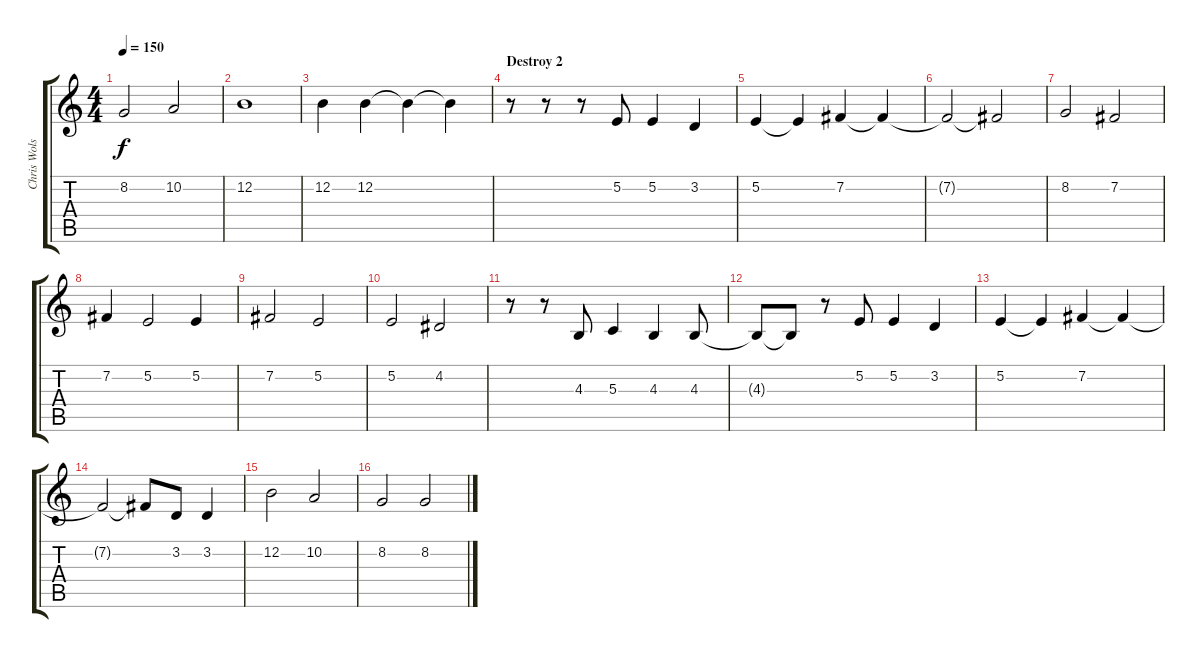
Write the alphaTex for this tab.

\track ("Chris Wolstenholme" "Chris Wols") {instrument voiceoohs}
\staff {score tabs}
\tuning (E4 B3 G3 D3 A2 E2) {hide}
\ts (4 4)
\tempo 150
\clef g2
\ks c
8.2.2{dy f} 10.2.2 |
12.2.1 |
12.2.4 12.2.4 12.2{t}.4 12.2{t}.4 |
\section ("" "Destroy 2")
r.8 r.8 r.8 5.2.8 5.2.4 3.2.4 |
5.2.4 5.2{t}.4 7.2.4 7.2{t}.4 |
7.2{t}.2 7.2{t}.2 |
8.2.2 7.2.2 |
7.2.4 5.2.2 5.2.4 |
7.2.2 5.2.2 |
5.2.2 4.2.2 |
r.8 r.8 4.3.8 5.3.4 4.3.4 4.3.8 |
4.3{t}.8 4.3{t}.8 r.8 5.2.8 5.2.4 3.2.4 |
5.2.4 5.2{t}.4 7.2.4 7.2{t}.4 |
7.2{t}.2 7.2{t}.8 3.2.8 3.2.4 |
12.2.2 10.2.2 |
8.2.2 8.2.2
